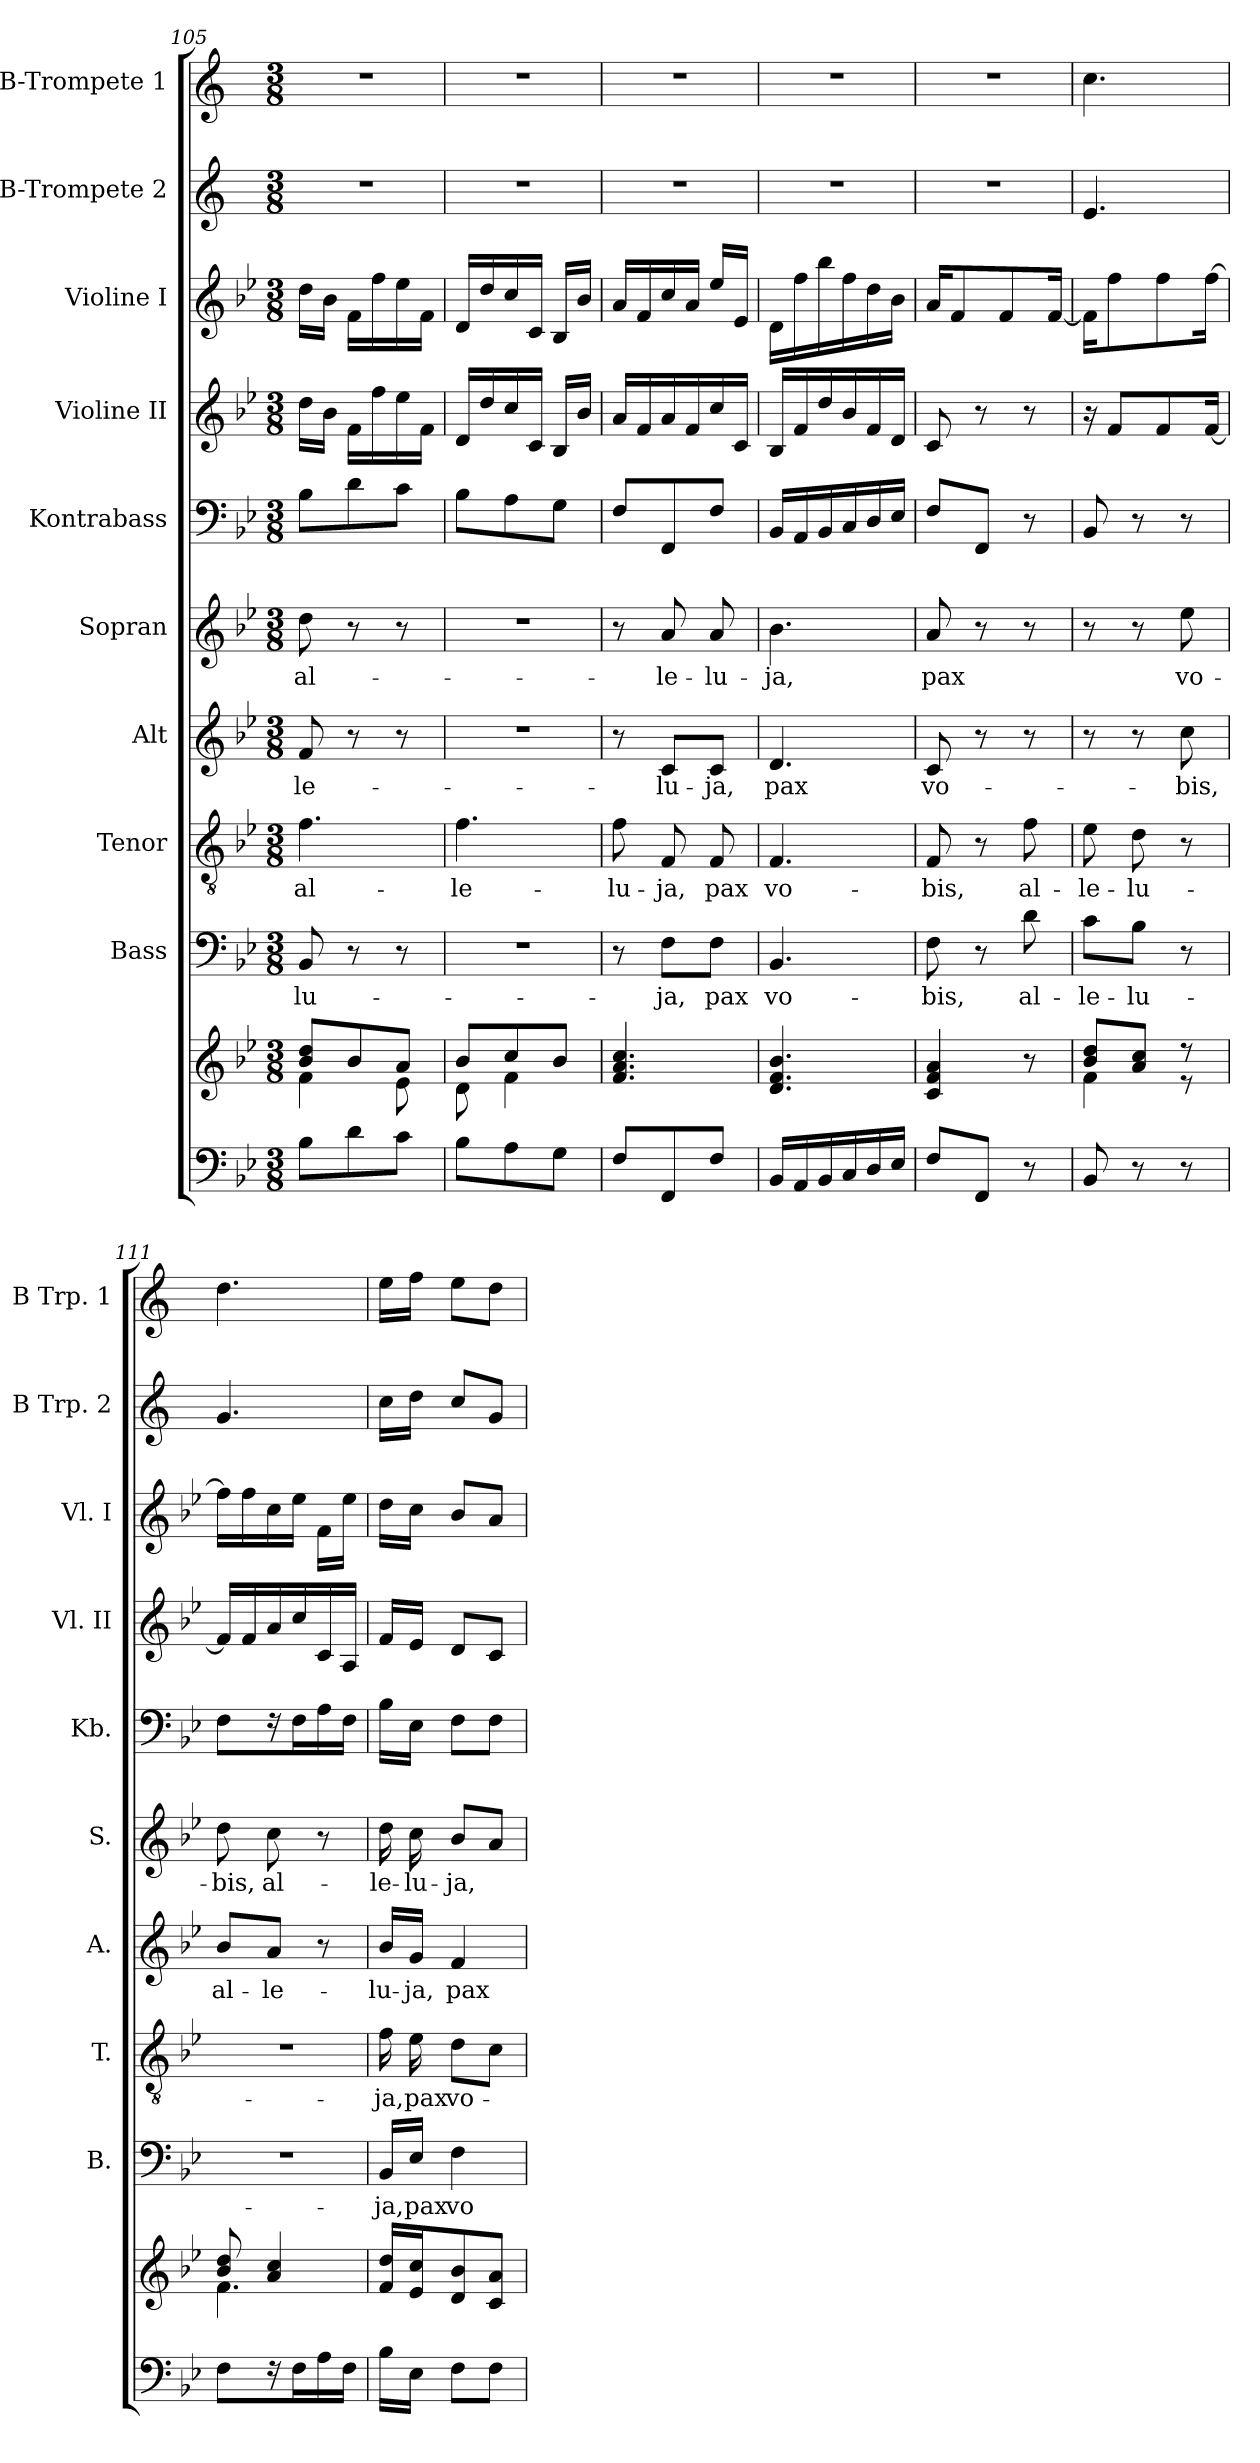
**kern	**kern	**kern	**text	**kern	**text	**kern	**text	**kern	**text	**kern	**kern	**kern	**kern	**kern
*part10	*part10	*part9	*part9	*part8	*part8	*part7	*part7	*part6	*part6	*part5	*part4	*part3	*part2	*part1
*staff11	*staff10	*staff9	*staff9	*staff8	*staff8	*staff7	*staff7	*staff6	*staff6	*staff5	*staff4	*staff3	*staff2	*staff1
*	*	*I"Bass	*	*I"Tenor	*	*I"Alt	*	*I"Sopran	*	*I"Kontrabass	*I"Violine II	*I"Violine I	*I"B-Trompete 2	*I"B-Trompete 1
*	*	*I'B.	*	*I'T.	*	*I'A.	*	*I'S.	*	*I'Kb.	*I'Vl. II	*I'Vl. I	*I'B Trp. 2	*I'B Trp. 1
*clefF4	*clefG2	*clefF4	*	*clefGv2	*	*clefG2	*	*clefG2	*	*clefF4	*clefG2	*clefG2	*clefG2	*clefG2
*	*	*	*	*	*	*	*	*	*	*ITrd7c12	*	*	*ITrd1c2	*ITrd1c2
*k[b-e-]	*k[b-e-]	*k[b-e-]	*	*k[b-e-]	*	*k[b-e-]	*	*k[b-e-]	*	*k[b-e-]	*k[b-e-]	*k[b-e-]	*k[b-e-]	*k[b-e-]
*B-:	*B-:	*B-:	*	*B-:	*	*B-:	*	*B-:	*	*B-:	*B-:	*B-:	*B-:	*B-:
*M3/8	*M3/8	*M3/8	*	*M3/8	*	*M3/8	*	*M3/8	*	*M3/8	*M3/8	*M3/8	*M3/8	*M3/8
=105	=105	=105	=105	=105	=105	=105	=105	=105	=105	=105	=105	=105	=105	=105
*	*^	*	*	*	*	*	*	*	*	*	*	*	*	*
!	!	!	!	!LO:LY:b	!	!LO:LY:b	!	!LO:LY:b	!	!LO:LY:b	!	!	!	!	!
8B-\L	8b-/ 8dd/L	4f\	8BB-/	-lu-	4.f\	al-	8f/	-le-	8dd\	al-	8BB-\L	16dd\LL	16dd\LL	4.r	4.r
.	.	.	.	.	.	.	.	.	.	.	.	16b-\JJ	16b-\JJ	.	.
8d\	8b-/	.	8r	.	.	.	8r	.	8r	.	8D\	16f\LL	16f\LL	.	.
.	.	.	.	.	.	.	.	.	.	.	.	16ff\	16ff\	.	.
8c\J	8a/J	8e-\	8r	.	.	.	8r	.	8r	.	8C\J	16ee-\	16ee-\	.	.
.	.	.	.	.	.	.	.	.	.	.	.	16f\JJ	16f\JJ	.	.
=106	=106	=106	=106	=106	=106	=106	=106	=106	=106	=106	=106	=106	=106	=106	=106
!	!	!	!	!	!	!LO:LY:b	!	!	!	!	!	!	!	!	!
8B-\L	8b-/L	8d\	4.r	.	4.f\	-le-	4.r	.	4.r	.	8BB-\L	16d/LL	16d/LL	4.r	4.r
.	.	.	.	.	.	.	.	.	.	.	.	16dd/	16dd/	.	.
8A\	8cc/	4f\	.	.	.	.	.	.	.	.	8AA\	16cc/	16cc/	.	.
.	.	.	.	.	.	.	.	.	.	.	.	16c/JJ	16c/JJ	.	.
8G\J	8b-/J	.	.	.	.	.	.	.	.	.	8GG\J	16B-/LL	16B-/LL	.	.
.	.	.	.	.	.	.	.	.	.	.	.	16b-/JJ	16b-/JJ	.	.
*	*v	*v	*	*	*	*	*	*	*	*	*	*	*	*	*
=107	=107	=107	=107	=107	=107	=107	=107	=107	=107	=107	=107	=107	=107	=107
!	!	!	!	!	!LO:LY:b	!	!	!	!	!	!	!	!	!
8F/L	4.f/ 4.a/ 4.cc/	8r	.	8f\	-lu-	8r	.	8r	.	8FF/L	16a/LL	16a/LL	4.r	4.r
.	.	.	.	.	.	.	.	.	.	.	16f/	16f/	.	.
!	!	!	!LO:LY:b	!	!LO:LY:b	!	!LO:LY:b	!	!LO:LY:b	!	!	!	!	!
8FF/	.	8F\L	-ja,	8F/	-ja,	8c/L	-lu-	8a/	-le-	8FFF/	16a/	16cc/	.	.
.	.	.	.	.	.	.	.	.	.	.	16f/	16a/JJ	.	.
!	!	!	!LO:LY:b	!	!LO:LY:b	!	!LO:LY:b	!	!LO:LY:b	!	!	!	!	!
8F/J	.	8F\J	pax	8F/	pax	8c/J	-ja,	8a/	-lu-	8FF/J	16cc/	16ee-/LL	.	.
.	.	.	.	.	.	.	.	.	.	.	16c/JJ	16e-/JJ	.	.
!!LO:PB:g=z
=108	=108	=108	=108	=108	=108	=108	=108	=108	=108	=108	=108	=108	=108	=108
!	!	!	!LO:LY:b	!	!LO:LY:b	!	!LO:LY:b	!	!LO:LY:b	!	!	!	!	!
16BB-/LL	4.d/ 4.f/ 4.b-/	4.BB-/	vo-	4.F/	vo-	4.d/	pax	4.b-\	-ja,	16BBB-/LL	16B-/LL	16d\LL	4.r	4.r
16AA/	.	.	.	.	.	.	.	.	.	16AAA/	16f/	16ff\	.	.
16BB-/	.	.	.	.	.	.	.	.	.	16BBB-/	16dd/	16bb-\	.	.
16C/	.	.	.	.	.	.	.	.	.	16CC/	16b-/	16ff\	.	.
16D/	.	.	.	.	.	.	.	.	.	16DD/	16f/	16dd\	.	.
16E-/JJ	.	.	.	.	.	.	.	.	.	16EE-/JJ	16d/JJ	16b-\JJ	.	.
=109	=109	=109	=109	=109	=109	=109	=109	=109	=109	=109	=109	=109	=109	=109
!	!	!	!LO:LY:b	!	!LO:LY:b	!	!LO:LY:b	!	!LO:LY:b	!	!	!	!	!
8F/L	4c/ 4f/ 4a/	8F\	-bis,	8F/	-bis,	8c/	vo-	8a/	pax	8FF/L	8c/	16a/KL	4.r	4.r
.	.	.	.	.	.	.	.	.	.	.	.	8f/	.	.
8FF/J	.	8r	.	8r	.	8r	.	8r	.	8FFF/J	8r	.	.	.
.	.	.	.	.	.	.	.	.	.	.	.	8f/	.	.
!	!	!	!LO:LY:b	!	!LO:LY:b	!	!	!	!	!	!	!	!	!
8r	8r	8d\	al-	8f\	al-	8r	.	8r	.	8r	8r	.	.	.
.	.	.	.	.	.	.	.	.	.	.	.	[16f/Jk	.	.
=110	=110	=110	=110	=110	=110	=110	=110	=110	=110	=110	=110	=110	=110	=110
*	*^	*	*	*	*	*	*	*	*	*	*	*	*	*
!	!	!	!	!LO:LY:b	!	!LO:LY:b	!	!	!	!	!	!	!	!	!
8BB-/	8b-/ 8dd/L	4f\	8c\L	-le-	8e-\	-le-	8r	.	8r	.	8BBB-/	16r	16f\KL]	4.d/	4.b-\
.	.	.	.	.	.	.	.	.	.	.	.	8f/L	8ff\	.	.
!	!	!	!	!LO:LY:b	!	!LO:LY:b	!	!	!	!	!	!	!	!	!
8r	8a/ 8cc/J	.	8B-\J	-lu-	8d\	-lu-	8r	.	8r	.	8r	.	.	.	.
.	.	.	.	.	.	.	.	.	.	.	.	8f/	8ff\	.	.
!	!	!	!	!	!	!	!	!LO:LY:b	!	!LO:LY:b	!	!	!	!	!
8r	8r	8r	8r	.	8r	.	8cc\	-bis,	8ee-\	vo-	8r	.	.	.	.
.	.	.	.	.	.	.	.	.	.	.	.	[16f/Jk	[16ff\Jk	.	.
=111	=111	=111	=111	=111	=111	=111	=111	=111	=111	=111	=111	=111	=111	=111	=111
!	!	!	!	!	!	!	!	!LO:LY:b	!	!LO:LY:b	!	!	!	!	!
8F\L	8b-/ 8dd/	4.f\	4.r	.	4.r	.	8b-/L	al-	8dd\	-bis,	8FF\L	16f/LL]	16ff\LL]	4.f/	4.cc\
.	.	.	.	.	.	.	.	.	.	.	.	16f/	16ff\	.	.
!	!	!	!	!	!	!	!	!LO:LY:b	!	!LO:LY:b	!	!	!	!	!
16r	4a/ 4cc/	.	.	.	.	.	8a/J	-le-	8cc\	al-	16r	16a/	16cc\	.	.
16F\L	.	.	.	.	.	.	.	.	.	.	16FF\L	16cc/	16ee-\JJ	.	.
16A\	.	.	.	.	.	.	8r	.	8r	.	16AA\	16c/	16f\LL	.	.
16F\JJ	.	.	.	.	.	.	.	.	.	.	16FF\JJ	16A/JJ	16ee-\JJ	.	.
*	*v	*v	*	*	*	*	*	*	*	*	*	*	*	*	*
=112	=112	=112	=112	=112	=112	=112	=112	=112	=112	=112	=112	=112	=112	=112
!	!	!	!LO:LY:b	!	!LO:LY:b	!	!LO:LY:b	!	!LO:LY:b	!	!	!	!	!
16B-\LL	16f/ 16dd/LL	16BB-/LL	-ja,	16f\	-ja,	16b-/LL	-lu-	16dd\	-le-	16BB-\LL	16f/LL	16dd\LL	16b-\LL	16dd\LL
!	!	!	!LO:LY:b	!	!LO:LY:b	!	!LO:LY:b	!	!LO:LY:b	!	!	!	!	!
16E-\JJ	16e-/ 16cc/J	16E-/JJ	pax	16e-\	pax	16g/JJ	-ja,	16cc\	-lu-	16EE-\JJ	16e-/JJ	16cc\JJ	16cc\JJ	16ee-\JJ
!	!	!	!LO:LY:b	!	!LO:LY:b	!	!LO:LY:b	!	!LO:LY:b	!	!	!	!	!
8F\L	8d/ 8b-/	4F\	vo-	8d\L	vo-	4f/	pax	8b-/L	-ja,	8FF\L	8d/L	8b-/L	8b-/L	8dd\L
8F\J	8c/ 8a/J	.	.	8c\J	.	.	.	8a/J	.	8FF\J	8c/J	8a/J	8f/J	8cc\J
=	=	=	=	=	=	=	=	=	=	=	=	=	=	=
*-	*-	*-	*-	*-	*-	*-	*-	*-	*-	*-	*-	*-	*-	*-
